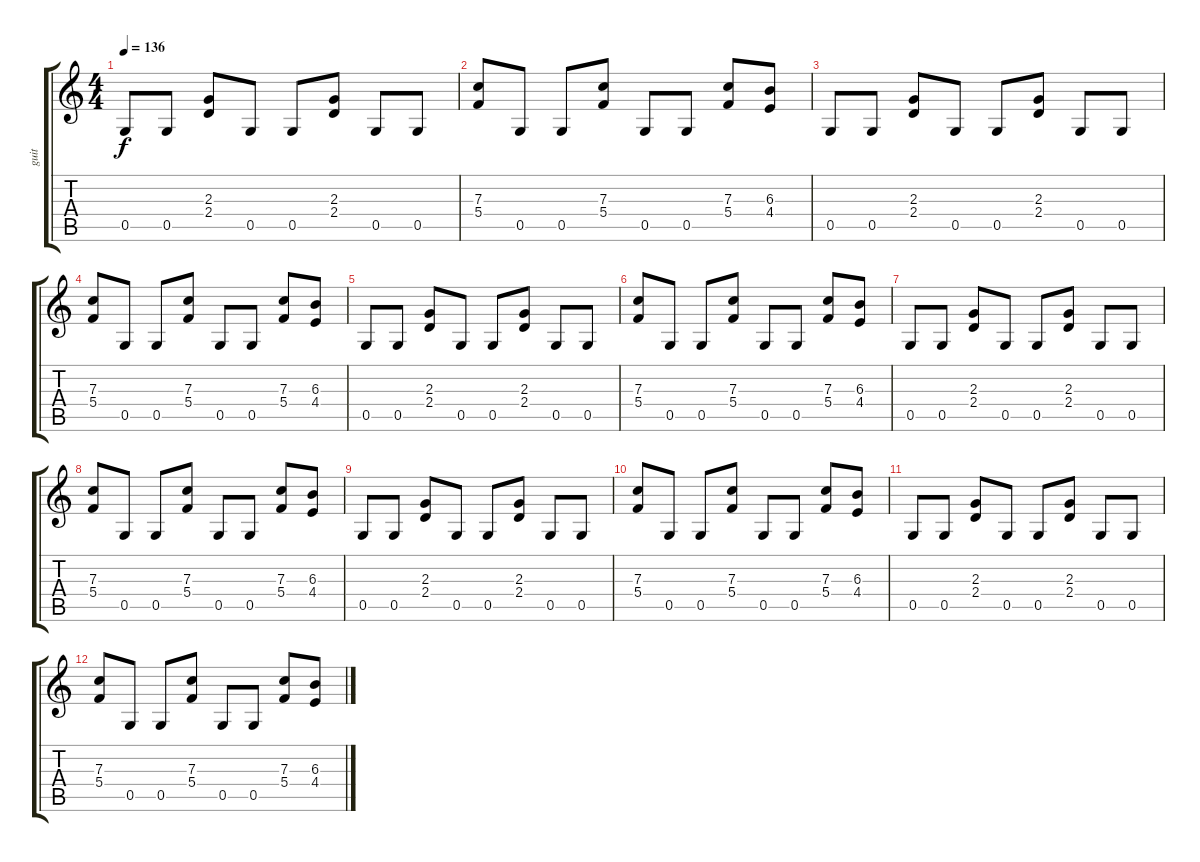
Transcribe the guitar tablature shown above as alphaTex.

\track ("guit " "guit ") {instrument distortionguitar}
\staff {score tabs}
\tuning (D4 A3 F3 C3 G2 D2) {hide}
\ts (4 4)
\tempo 136
\clef g2
\ks c
0.5.8{dy f volume 13} 0.5.8 (2.3 2.4).8 0.5.8 0.5.8 (2.3 2.4).8 0.5.8 0.5.8 |
(7.3 5.4).8 0.5.8 0.5.8 (7.3 5.4).8 0.5.8 0.5.8 (7.3 5.4).8 (6.3 4.4).8 |
0.5.8 0.5.8 (2.3 2.4).8 0.5.8 0.5.8 (2.3 2.4).8 0.5.8 0.5.8 |
(7.3 5.4).8 0.5.8 0.5.8 (7.3 5.4).8 0.5.8 0.5.8 (7.3 5.4).8 (6.3 4.4).8 |
0.5.8{volume 10} 0.5.8 (2.3 2.4).8 0.5.8 0.5.8 (2.3 2.4).8 0.5.8 0.5.8 |
(7.3 5.4).8 0.5.8 0.5.8 (7.3 5.4).8 0.5.8 0.5.8 (7.3 5.4).8 (6.3 4.4).8 |
0.5.8 0.5.8 (2.3 2.4).8 0.5.8 0.5.8 (2.3 2.4).8 0.5.8 0.5.8 |
(7.3 5.4).8 0.5.8 0.5.8 (7.3 5.4).8 0.5.8 0.5.8 (7.3 5.4).8 (6.3 4.4).8 |
0.5.8{volume 6} 0.5.8 (2.3 2.4).8 0.5.8 0.5.8 (2.3 2.4).8 0.5.8 0.5.8 |
(7.3 5.4).8 0.5.8 0.5.8 (7.3 5.4).8 0.5.8 0.5.8 (7.3 5.4).8 (6.3 4.4).8 |
0.5.8 0.5.8 (2.3 2.4).8 0.5.8 0.5.8 (2.3 2.4).8 0.5.8 0.5.8 |
(7.3 5.4).8 0.5.8 0.5.8 (7.3 5.4).8 0.5.8 0.5.8 (7.3 5.4).8 (6.3 4.4).8
